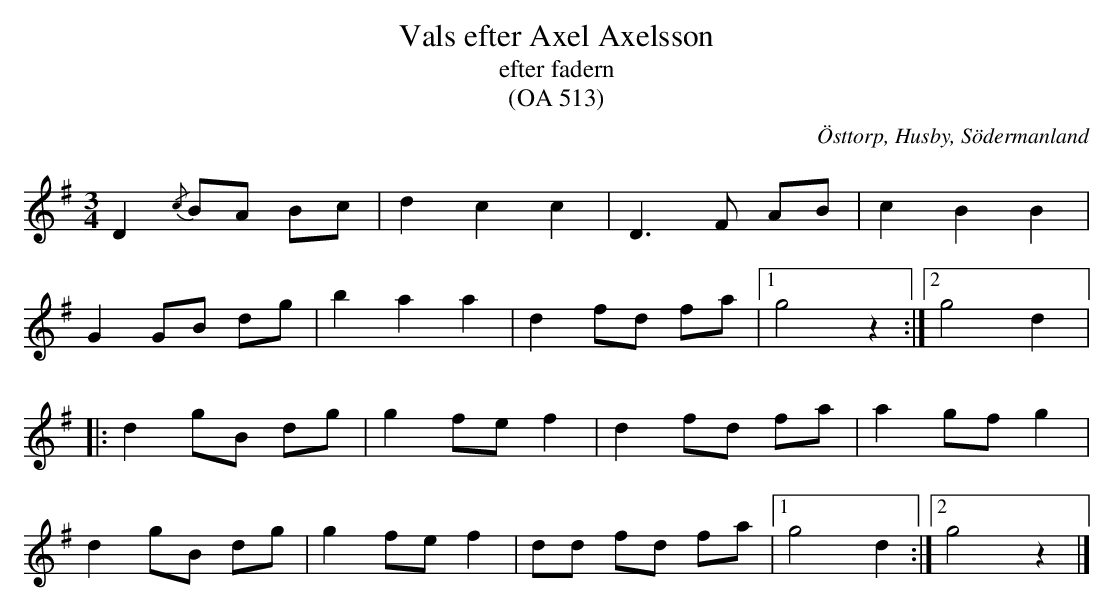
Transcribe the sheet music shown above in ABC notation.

X:1
T:Vals efter Axel Axelsson
T:efter fadern
T:(OA 513)
O:Östtorp, Husby, Södermanland
M:3/4
L:1/4
Q:140
K:G
"^\n" D{/c} B/A/ B/c/ | d c c | D3/2 F/ A/B/ | c B B |
G G/B/ d/g/ | b a a | d f/d/ f/a/ |1 g2 z :|2  g2 d |:
d g/B/ d/g/ | g f/e/ f | d f/d/ f/a/ |  a g/f/ g |
d g/B/ d/g/ | g f/e/ f | d/d/ f/d/ f/a/ |1  g2 d :|2 g2 z |]
